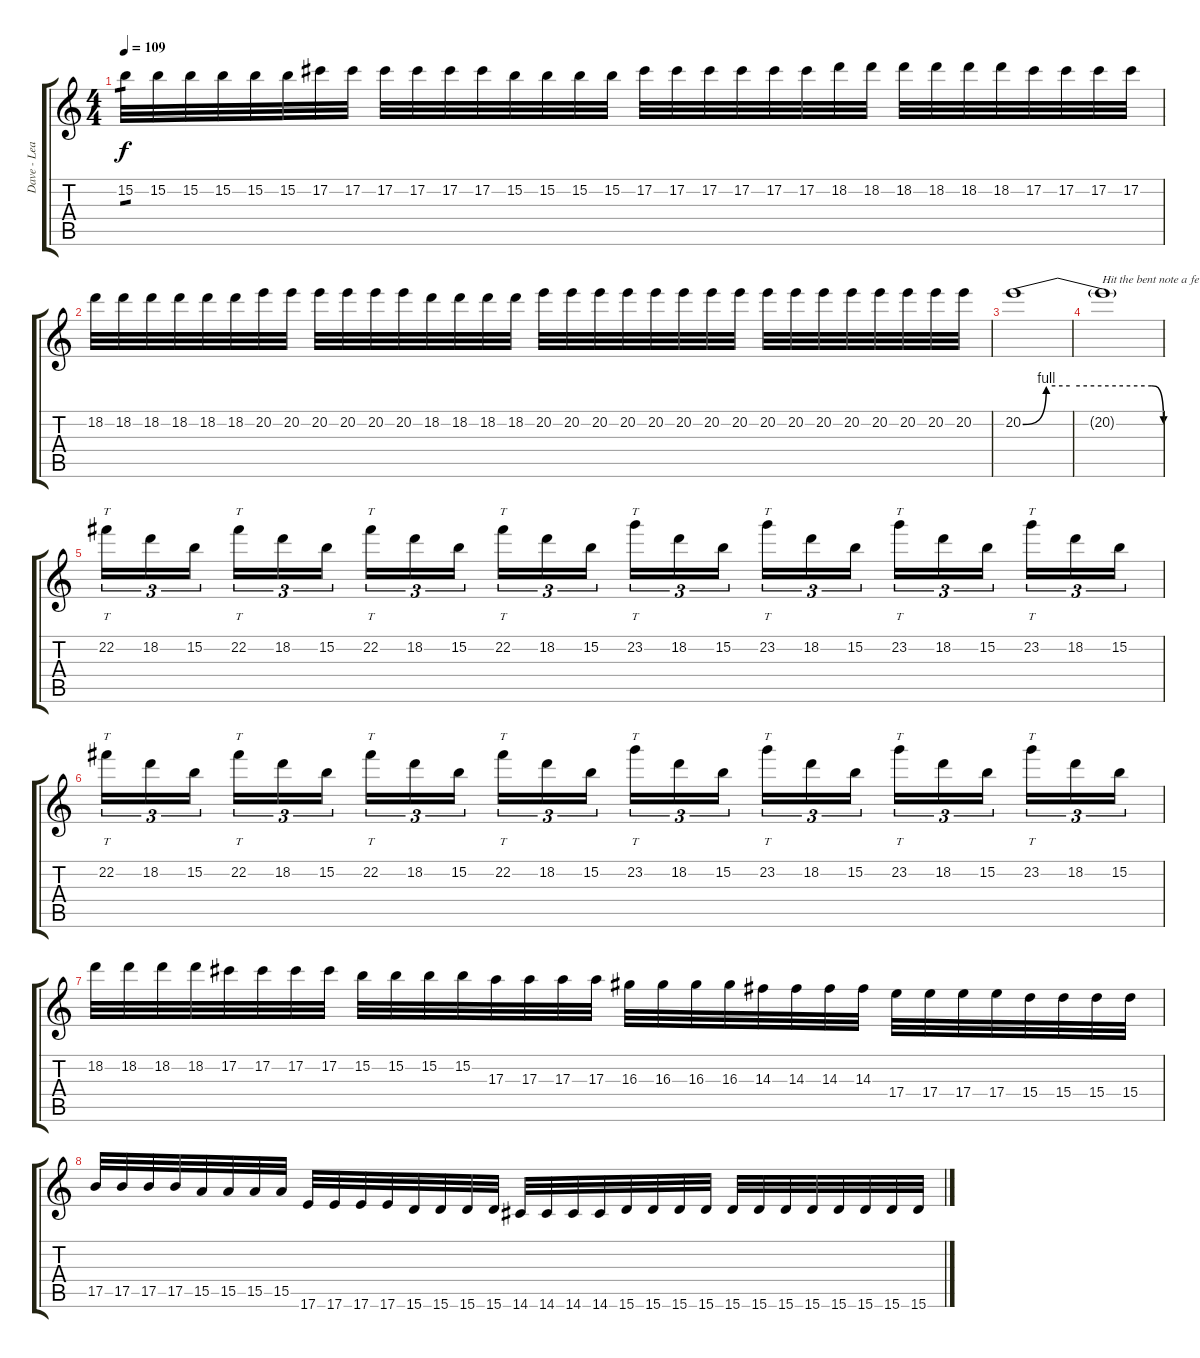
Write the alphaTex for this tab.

\track ("Dave - Lead" "Dave - Lea") {instrument distortionguitar}
\staff {score tabs}
\tuning (Db4 Ab3 E3 B2 Gb2 B1) {hide}
\ts (4 4)
\tempo 109
\clef g2
\ks c
15.2.32{tp 1 dy f} 15.2.32 15.2.32 15.2.32 15.2.32 15.2.32 17.2.32 17.2.32 17.2.32 17.2.32 17.2.32 17.2.32 15.2.32 15.2.32 15.2.32 15.2.32 17.2.32 17.2.32 17.2.32 17.2.32 17.2.32 17.2.32 18.2.32 18.2.32 18.2.32 18.2.32 18.2.32 18.2.32 17.2.32 17.2.32 17.2.32 17.2.32 |
18.2.32 18.2.32 18.2.32 18.2.32 18.2.32 18.2.32 20.2.32 20.2.32 20.2.32 20.2.32 20.2.32 20.2.32 18.2.32 18.2.32 18.2.32 18.2.32 20.2.32 20.2.32 20.2.32 20.2.32 20.2.32 20.2.32 20.2.32 20.2.32 20.2.32 20.2.32 20.2.32 20.2.32 20.2.32 20.2.32 20.2.32 20.2.32 |
20.2{be (custom 0 0 10 4 20 4 55 4 60 0)}.1 |
20.2{t}.1{txt "Hit the bent note a few times"} |
22.2.16{tt tu (3 2)} 18.2.16{tu (3 2)} 15.2.16{tu (3 2)} 22.2.16{tt tu (3 2)} 18.2.16{tu (3 2)} 15.2.16{tu (3 2)} 22.2.16{tt tu (3 2)} 18.2.16{tu (3 2)} 15.2.16{tu (3 2)} 22.2.16{tt tu (3 2)} 18.2.16{tu (3 2)} 15.2.16{tu (3 2)} 23.2.16{tt tu (3 2)} 18.2.16{tu (3 2)} 15.2.16{tu (3 2)} 23.2.16{tt tu (3 2)} 18.2.16{tu (3 2)} 15.2.16{tu (3 2)} 23.2.16{tt tu (3 2)} 18.2.16{tu (3 2)} 15.2.16{tu (3 2)} 23.2.16{tt tu (3 2)} 18.2.16{tu (3 2)} 15.2.16{tu (3 2)} |
22.2.16{tt tu (3 2)} 18.2.16{tu (3 2)} 15.2.16{tu (3 2)} 22.2.16{tt tu (3 2)} 18.2.16{tu (3 2)} 15.2.16{tu (3 2)} 22.2.16{tt tu (3 2)} 18.2.16{tu (3 2)} 15.2.16{tu (3 2)} 22.2.16{tt tu (3 2)} 18.2.16{tu (3 2)} 15.2.16{tu (3 2)} 23.2.16{tt tu (3 2)} 18.2.16{tu (3 2)} 15.2.16{tu (3 2)} 23.2.16{tt tu (3 2)} 18.2.16{tu (3 2)} 15.2.16{tu (3 2)} 23.2.16{tt tu (3 2)} 18.2.16{tu (3 2)} 15.2.16{tu (3 2)} 23.2.16{tt tu (3 2)} 18.2.16{tu (3 2)} 15.2.16{tu (3 2)} |
18.2.32 18.2.32 18.2.32 18.2.32 17.2.32 17.2.32 17.2.32 17.2.32 15.2.32 15.2.32 15.2.32 15.2.32 17.3.32 17.3.32 17.3.32 17.3.32 16.3.32 16.3.32 16.3.32 16.3.32 14.3.32 14.3.32 14.3.32 14.3.32 17.4.32 17.4.32 17.4.32 17.4.32 15.4.32 15.4.32 15.4.32 15.4.32 |
17.5.32 17.5.32 17.5.32 17.5.32 15.5.32 15.5.32 15.5.32 15.5.32 17.6.32 17.6.32 17.6.32 17.6.32 15.6.32 15.6.32 15.6.32 15.6.32 14.6.32 14.6.32 14.6.32 14.6.32 15.6.32 15.6.32 15.6.32 15.6.32 15.6.32 15.6.32 15.6.32 15.6.32 15.6.32 15.6.32 15.6.32 15.6.32
